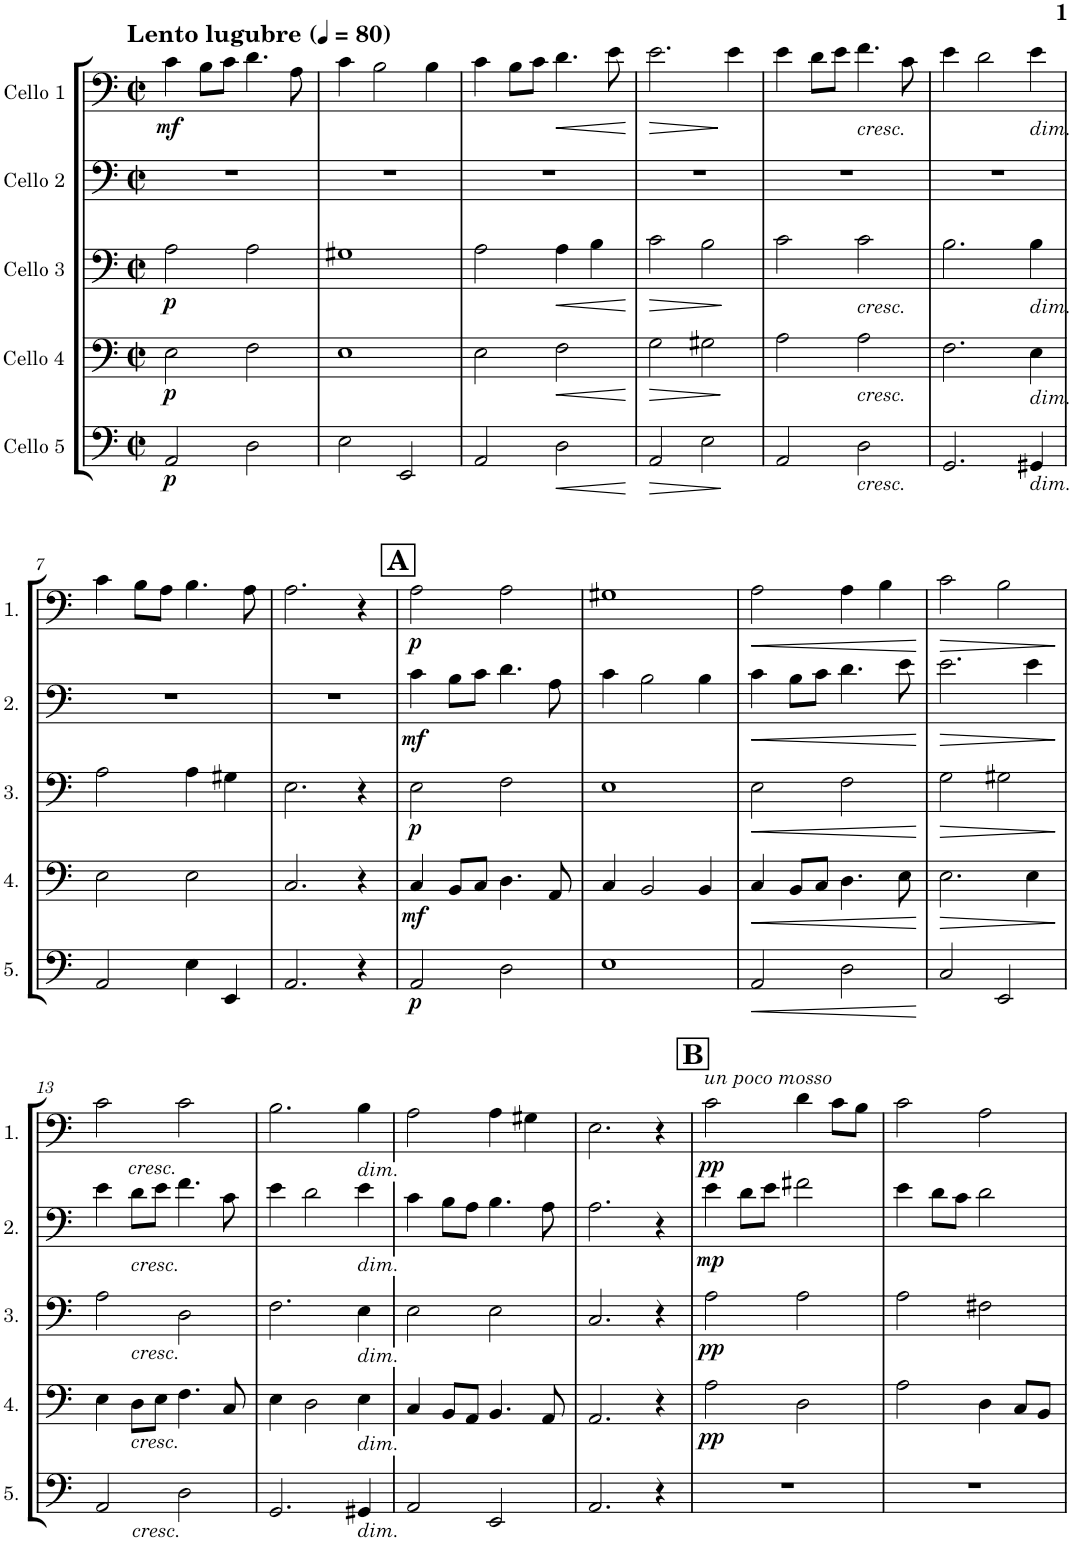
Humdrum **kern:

**kern	**dynam	**kern	**dynam	**kern	**dynam	**kern	**dynam	**kern	**dynam
*part5	*part5	*part4	*part4	*part3	*part3	*part2	*part2	*part1	*part1
*staff5	*staff5	*staff4	*staff4	*staff3	*staff3	*staff2	*staff2	*staff1	*staff1
*I"Cello 5	*	*I"Cello 4	*	*I"Cello 3	*	*I"Cello 2	*	*I"Cello 1	*
*clefF4	*	*clefF4	*	*clefF4	*	*clefF4	*	*clefF4	*
*k[]	*	*k[]	*	*k[]	*	*k[]	*	*k[]	*
*M2/2	*	*M2/2	*	*M2/2	*	*M2/2	*	*M2/2	*
*met(c|)	*	*met(c|)	*	*met(c|)	*	*met(c|)	*	*met(c|)	*
*MM80	*	*MM80	*	*MM80	*	*MM80	*	*MM80	*
=1	=1	=1	=1	=1	=1	=1	=1	=1	=1
!	!	!	!	!	!	!	!	!LO:TX:a:B:t=Lento lugubre	!
!	!LO:DY:b	!	!LO:DY:b	!	!LO:DY:b	!	!	!	!LO:DY:b
2AA/	p	2E\	p	2A\	p	1r	.	4c\	mf
.	.	.	.	.	.	.	.	8B\L	.
.	.	.	.	.	.	.	.	8c\J	.
2D\	.	2F\	.	2A\	.	.	.	4.d\	.
.	.	.	.	.	.	.	.	8A\	.
=2	=2	=2	=2	=2	=2	=2	=2	=2	=2
2E\	.	1E	.	1G#X	.	1r	.	4c\	.
.	.	.	.	.	.	.	.	2B\	.
2EE/	.	.	.	.	.	.	.	.	.
.	.	.	.	.	.	.	.	4B\	.
=3	=3	=3	=3	=3	=3	=3	=3	=3	=3
2AA/	.	2E\	.	2A\	.	1r	.	4c\	.
.	.	.	.	.	.	.	.	8B\L	.
.	.	.	.	.	.	.	.	8c\J	.
!	!LO:HP:b	!	!LO:HP:b	!	!LO:HP:b	!	!	!	!LO:HP:b
2D\	<	2F\	<	4A\	<	.	.	4.d\	<
.	.	.	.	4B\	.	.	.	.	.
.	.	.	.	.	.	.	.	8e\	.
.	[	.	[	.	[	.	.	.	[
=4	=4	=4	=4	=4	=4	=4	=4	=4	=4
!	!LO:HP:b	!	!LO:HP:b	!	!LO:HP:b	!	!	!	!LO:HP:b
2AA/	>	2G\	>	2c\	>	1r	.	2.e\	>
2E\	.	2G#X\	.	2B\	.	.	.	.	.
.	.	.	.	.	.	.	.	4e\	]
.	]	.	]	.	]	.	.	.	.
=5	=5	=5	=5	=5	=5	=5	=5	=5	=5
2AA/	.	2A\	.	2c\	.	1r	.	4e\	.
.	.	.	.	.	.	.	.	8d\L	.
.	.	.	.	.	.	.	.	8e\J	.
!	!	!	!	!	!	!	!	!LO:TX:b:i:t=cresc.	!
!	!	!	!	!LO:TX:b:i:t=cresc.	!	!	!	!	!
!	!	!LO:TX:b:i:t=cresc.	!	!	!	!	!	!	!
!LO:TX:b:i:t=cresc.	!	!	!	!	!	!	!	!	!
2D\	.	2A\	.	2c\	.	.	.	4.f\	.
.	.	.	.	.	.	.	.	8c\	.
=6	=6	=6	=6	=6	=6	=6	=6	=6	=6
2.GG/	.	2.F\	.	2.B\	.	1r	.	4e\	.
.	.	.	.	.	.	.	.	2d\	.
!	!	!	!	!	!	!	!	!LO:TX:b:i:t=dim.	!
!	!	!	!	!LO:TX:b:i:t=dim.	!	!	!	!	!
!	!	!LO:TX:b:i:t=dim.	!	!	!	!	!	!	!
!LO:TX:b:i:t=dim.	!	!	!	!	!	!	!	!	!
4GG#X/	.	4E\	.	4B\	.	.	.	4e\	.
!!LO:LB:g=z
=7	=7	=7	=7	=7	=7	=7	=7	=7	=7
2AA/	.	2E\	.	2A\	.	1r	.	4c\	.
.	.	.	.	.	.	.	.	8B\L	.
.	.	.	.	.	.	.	.	8A\J	.
4E\	.	2E\	.	4A\	.	.	.	4.B\	.
4EE/	.	.	.	4G#X\	.	.	.	.	.
.	.	.	.	.	.	.	.	8A\	.
=8	=8	=8	=8	=8	=8	=8	=8	=8	=8
2.AA/	.	2.C/	.	2.E\	.	1r	.	2.A\	.
4r	.	4r	.	4r	.	.	.	4r	.
!!LO:REH:place=s1:a:B:cj:fs=14:t=A
=9	=9	=9	=9	=9	=9	=9	=9	=9	=9
!	!LO:DY:b	!	!LO:DY:b	!	!LO:DY:b	!	!LO:DY:b	!	!LO:DY:b
2AA/	p	4C/	mf	2E\	p	4c\	mf	2A\	p
.	.	8BB/L	.	.	.	8B\L	.	.	.
.	.	8C/J	.	.	.	8c\J	.	.	.
2D\	.	4.D\	.	2F\	.	4.d\	.	2A\	.
.	.	8AA/	.	.	.	8A\	.	.	.
=10	=10	=10	=10	=10	=10	=10	=10	=10	=10
1E	.	4C/	.	1E	.	4c\	.	1G#X	.
.	.	2BB/	.	.	.	2B\	.	.	.
.	.	4BB/	.	.	.	4B\	.	.	.
=11	=11	=11	=11	=11	=11	=11	=11	=11	=11
!	!LO:HP:b	!	!LO:HP:b	!	!LO:HP:b	!	!LO:HP:b	!	!LO:HP:b
2AA/	<	4C/	<	2E\	<	4c\	<	2A\	<
.	.	8BB/L	.	.	.	8B\L	.	.	.
.	.	8C/J	.	.	.	8c\J	.	.	.
2D\	.	4.D\	.	2F\	.	4.d\	.	4A\	.
.	.	.	.	.	.	.	.	4B\	.
.	.	8E\	.	.	.	8e\	.	.	.
.	[	.	[	.	[	.	[	.	[
=12	=12	=12	=12	=12	=12	=12	=12	=12	=12
!	!	!	!LO:HP:b	!	!LO:HP:b	!	!LO:HP:b	!	!LO:HP:b
2C/	.	2.E\	>	2G\	>	2.e\	>	2c\	>
2EE/	.	.	.	2G#X\	.	.	.	2B\	.
.	.	4E\	.	.	.	4e\	.	.	.
.	.	.	]	.	]	.	]	.	]
!!LO:LB:g=z
=13	=13	=13	=13	=13	=13	=13	=13	=13	=13
2AA/	.	4E\	.	2A\	.	4e\	.	2c\	.
!	!	!	!	!	!	!LO:TX:b:i:t=cresc.	!	!	!
!	!	!LO:TX:b:i:t=cresc.	!	!	!	!	!	!	!
.	.	8D\L	.	.	.	8d\L	.	.	.
.	.	8E\J	.	.	.	8e\J	.	.	.
!	!	!	!	!	!	!	!	!LO:TX:b:i:t=cresc.	!
!	!	!	!	!LO:TX:b:i:t=cresc.	!	!	!	!	!
!LO:TX:b:i:t=cresc.	!	!	!	!	!	!	!	!	!
2D\	.	4.F\	.	2D\	.	4.f\	.	2c\	.
.	.	8C/	.	.	.	8c\	.	.	.
=14	=14	=14	=14	=14	=14	=14	=14	=14	=14
2.GG/	.	4E\	.	2.F\	.	4e\	.	2.B\	.
.	.	2D\	.	.	.	2d\	.	.	.
!	!	!	!	!	!	!	!	!LO:TX:b:i:t=dim.	!
!	!	!	!	!	!	!LO:TX:b:i:t=dim.	!	!	!
!	!	!	!	!LO:TX:b:i:t=dim.	!	!	!	!	!
!	!	!LO:TX:b:i:t=dim.	!	!	!	!	!	!	!
!LO:TX:b:i:t=dim.	!	!	!	!	!	!	!	!	!
4GG#X/	.	4E\	.	4E\	.	4e\	.	4B\	.
=15	=15	=15	=15	=15	=15	=15	=15	=15	=15
2AA/	.	4C/	.	2E\	.	4c\	.	2A\	.
.	.	8BB/L	.	.	.	8B\L	.	.	.
.	.	8AA/J	.	.	.	8A\J	.	.	.
2EE/	.	4.BB/	.	2E\	.	4.B\	.	4A\	.
.	.	.	.	.	.	.	.	4G#X\	.
.	.	8AA/	.	.	.	8A\	.	.	.
=16	=16	=16	=16	=16	=16	=16	=16	=16	=16
2.AA/	.	2.AA/	.	2.C/	.	2.A\	.	2.E\	.
4r	.	4r	.	4r	.	4r	.	4r	.
!!LO:REH:place=s1:a:B:cj:fs=14:t=B
=17	=17	=17	=17	=17	=17	=17	=17	=17	=17
!	!	!	!	!	!	!	!	!LO:TX:a:i:t=un poco mosso	!
!	!	!	!LO:DY:b	!	!LO:DY:b	!	!LO:DY:b	!	!LO:DY:b
1r	.	2A\	pp	2A\	pp	4e\	mp	2c\	pp
.	.	.	.	.	.	8d\L	.	.	.
.	.	.	.	.	.	8e\J	.	.	.
.	.	2D\	.	2A\	.	2f#X\	.	4d\	.
.	.	.	.	.	.	.	.	8c\L	.
.	.	.	.	.	.	.	.	8B\J	.
=18	=18	=18	=18	=18	=18	=18	=18	=18	=18
1r	.	2A\	.	2A\	.	4e\	.	2c\	.
.	.	.	.	.	.	8d\L	.	.	.
.	.	.	.	.	.	8c\J	.	.	.
.	.	4D\	.	2F#X\	.	2d\	.	2A\	.
.	.	8C/L	.	.	.	.	.	.	.
.	.	8BB/J	.	.	.	.	.	.	.
=	=	=	=	=	=	=	=	=	=
*-	*-	*-	*-	*-	*-	*-	*-	*-	*-
